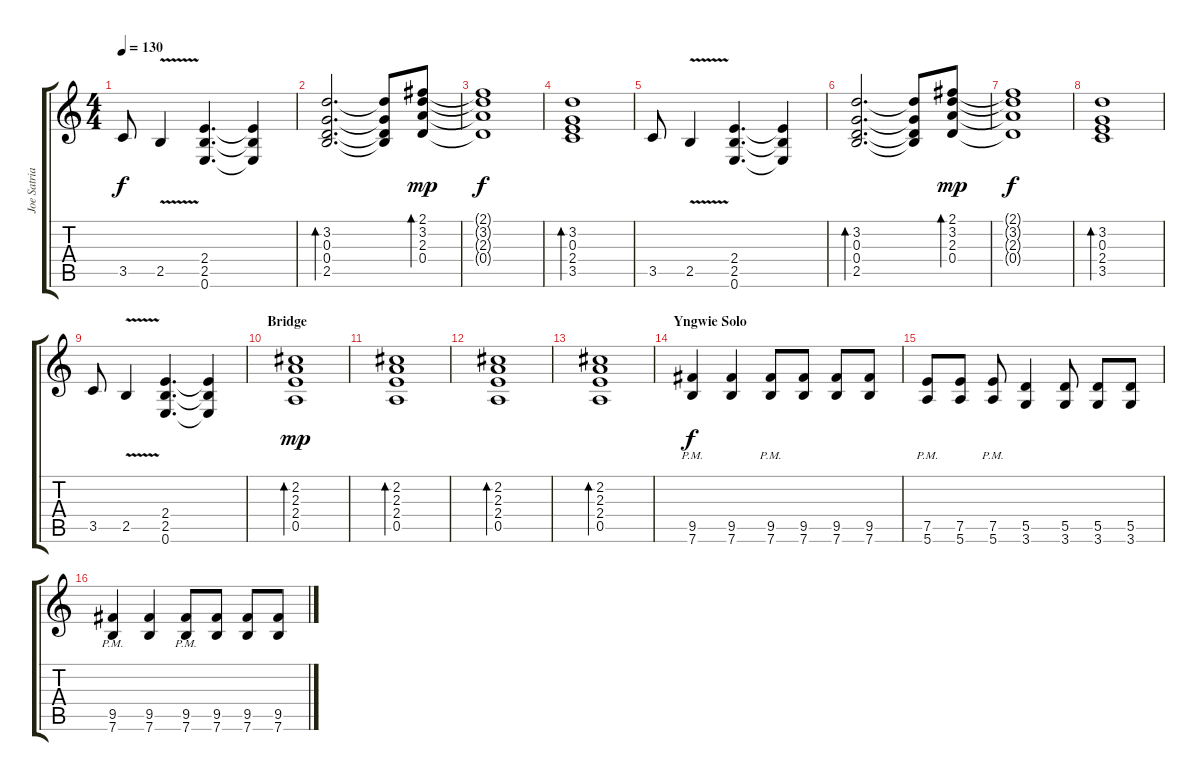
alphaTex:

\track ("Joe Satriani" "Joe Satria") {instrument overdrivenguitar}
\staff {score tabs}
\tuning (E4 B3 G3 D3 A2 E2) {hide}
\ts (4 4)
\tempo 130
\clef g2
\ks c
3.5.8{dy f} 2.5{v}.4 (2.4 2.5 0.6).4{d} (2.4{t} 2.5{t} 0.6{t}).4 |
(3.2 0.3 0.4 2.5).2{d bd 30} (3.2{t} 0.3{t} 0.4{t} 2.5{t}).8 (2.1 3.2 2.3 0.4).8{bd 120 dy mp} |
(2.1{t} 3.2{t} 2.3{t} 0.4{t}).1{dy f} |
(3.2 0.3 2.4 3.5).1{bd 30} |
3.5.8 2.5{v}.4 (2.4 2.5 0.6).4{d} (2.4{t} 2.5{t} 0.6{t}).4 |
(3.2 0.3 0.4 2.5).2{d bd 30} (3.2{t} 0.3{t} 0.4{t} 2.5{t}).8 (2.1 3.2 2.3 0.4).8{bd 120 dy mp} |
(2.1{t} 3.2{t} 2.3{t} 0.4{t}).1{dy f} |
(3.2 0.3 2.4 3.5).1{bd 30} |
3.5.8 2.5{v}.4 (2.4 2.5 0.6).4{d} (2.4{t} 2.5{t} 0.6{t}).4 |
\section ("" "Bridge")
(2.2 2.3 2.4 0.5).1{bd 120 dy mp} |
(2.2 2.3 2.4 0.5).1{bd 120} |
(2.2 2.3 2.4 0.5).1{bd 120} |
(2.2 2.3 2.4 0.5).1{bd 120} |
\section ("" "Yngwie Solo")
(9.5{pm} 7.6{pm}).4{dy f volume 12} (9.5 7.6).4 (9.5{pm} 7.6{pm}).8 (9.5 7.6).8 (9.5 7.6).8 (9.5 7.6).8 |
(7.5{pm} 5.6{pm}).8 (7.5 5.6).8 (7.5{pm} 5.6{pm}).8 (5.5 3.6).4 (5.5 3.6).8 (5.5 3.6).8 (5.5 3.6).8 |
(9.5{pm} 7.6{pm}).4 (9.5 7.6).4 (9.5{pm} 7.6{pm}).8 (9.5 7.6).8 (9.5 7.6).8 (9.5 7.6).8
